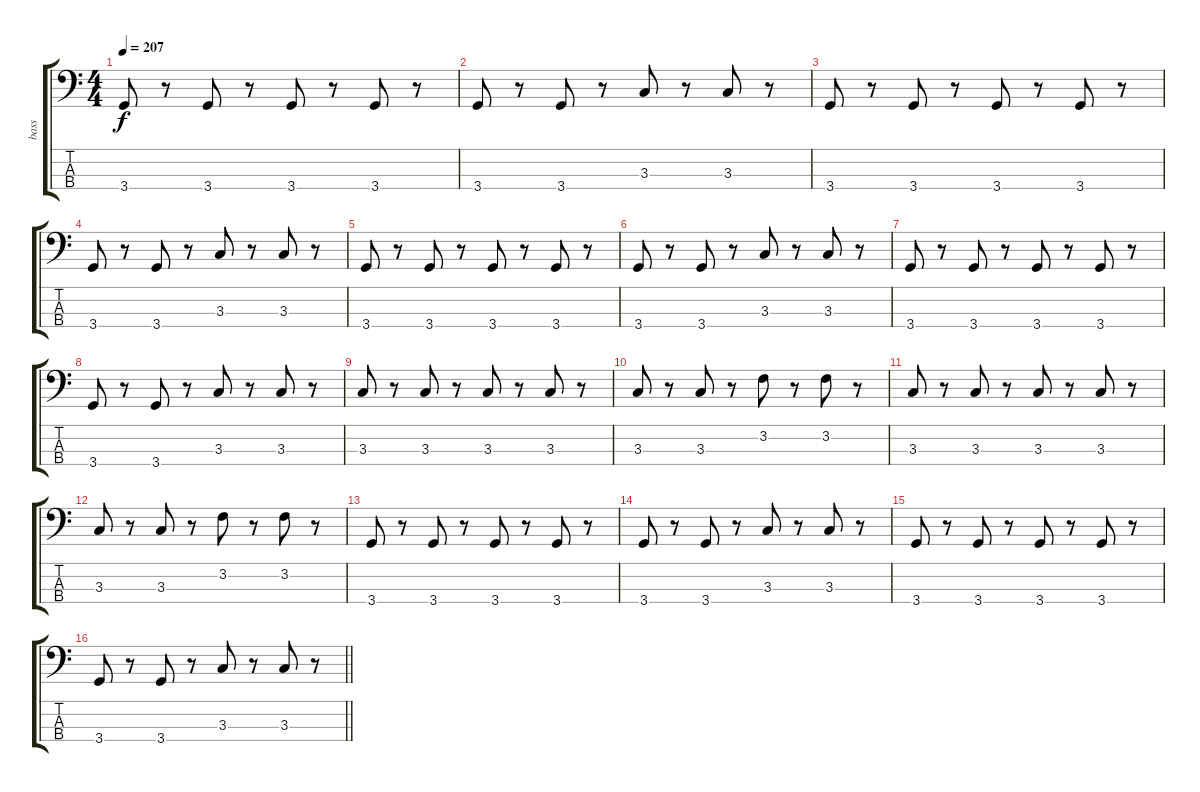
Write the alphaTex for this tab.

\track ("bass" "bass") {instrument electricbassfinger}
\staff {score tabs}
\tuning (G2 D2 A1 E1) {hide}
\ts (4 4)
\tempo 207
\clef f4
\ks c
3.4.8{dy f} r.8 3.4.8 r.8 3.4.8 r.8 3.4.8 r.8 |
3.4.8 r.8 3.4.8 r.8 3.3.8 r.8 3.3.8 r.8 |
3.4.8 r.8 3.4.8 r.8 3.4.8 r.8 3.4.8 r.8 |
3.4.8 r.8 3.4.8 r.8 3.3.8 r.8 3.3.8 r.8 |
3.4.8 r.8 3.4.8 r.8 3.4.8 r.8 3.4.8 r.8 |
3.4.8 r.8 3.4.8 r.8 3.3.8 r.8 3.3.8 r.8 |
3.4.8 r.8 3.4.8 r.8 3.4.8 r.8 3.4.8 r.8 |
3.4.8 r.8 3.4.8 r.8 3.3.8 r.8 3.3.8 r.8 |
3.3.8 r.8 3.3.8 r.8 3.3.8 r.8 3.3.8 r.8 |
3.3.8 r.8 3.3.8 r.8 3.2.8 r.8 3.2.8 r.8 |
3.3.8 r.8 3.3.8 r.8 3.3.8 r.8 3.3.8 r.8 |
3.3.8 r.8 3.3.8 r.8 3.2.8 r.8 3.2.8 r.8 |
3.4.8 r.8 3.4.8 r.8 3.4.8 r.8 3.4.8 r.8 |
3.4.8 r.8 3.4.8 r.8 3.3.8 r.8 3.3.8 r.8 |
3.4.8 r.8 3.4.8 r.8 3.4.8 r.8 3.4.8 r.8 |
\barLineRight lightlight
3.4.8 r.8 3.4.8 r.8 3.3.8 r.8 3.3.8 r.8
